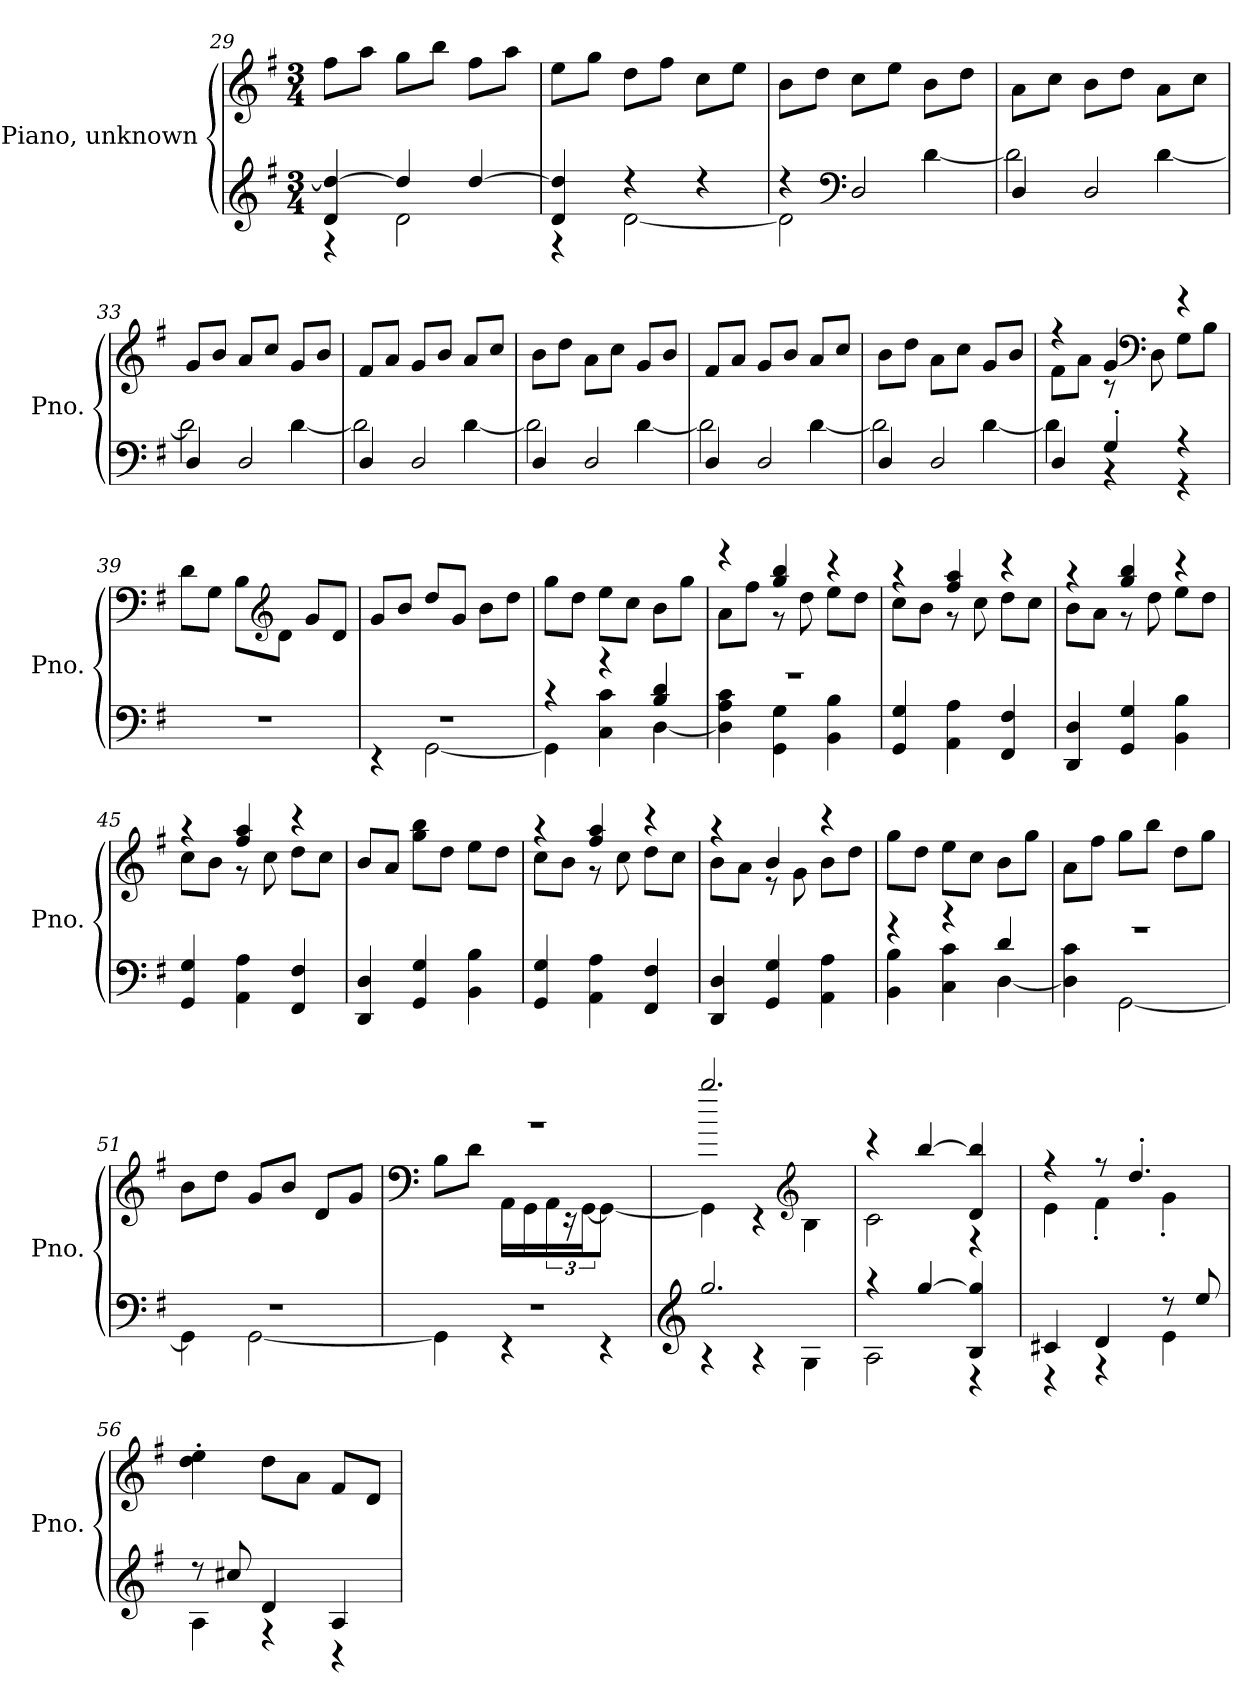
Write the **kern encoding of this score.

**kern	**kern
*part1	*part1
*staff2	*staff1
*I"Piano, unknown	*
*I'Pno.	*
*clefG2	*clefG2
*k[f#]	*k[f#]
*M3/4	*M3/4
=29	=29
*^	*
4d/ 4dd/_	4r	8ff#\L
.	.	8aa\J
4dd/]	2d\	8gg\L
.	.	8bb\J
[4dd/	.	8ff#\L
.	.	8aa\J
=30	=30	=30
4d/ 4dd/]	4r	8ee\L
.	.	8gg\J
4r	[2d\	8dd\L
.	.	8ff#\J
4r	.	8cc\L
.	.	8ee\J
!!LO:LB:g=z
=31	=31	=31
4r	2d\]	8b\L
.	.	8dd\J
*clefF4	*	*
2D/	.	8cc\L
.	.	8ee\J
.	[4d\	8b\L
.	.	8dd\J
=32	=32	=32
4D/	2d\]	8a\L
.	.	8cc\J
2D/	.	8b\L
.	.	8dd\J
.	[4d\	8a\L
.	.	8cc\J
=33	=33	=33
4D/	2d\]	8g/L
.	.	8b/J
2D/	.	8a/L
.	.	8cc/J
.	[4d\	8g/L
.	.	8b/J
=34	=34	=34
4D/	2d\]	8f#/L
.	.	8a/J
2D/	.	8g/L
.	.	8b/J
.	[4d\	8a/L
.	.	8cc/J
=35	=35	=35
4D/	2d\]	8b\L
.	.	8dd\J
2D/	.	8a\L
.	.	8cc\J
.	[4d\	8g/L
.	.	8b/J
=36	=36	=36
4D/	2d\]	8f#/L
.	.	8a/J
2D/	.	8g/L
.	.	8b/J
.	[4d\	8a/L
.	.	8cc/J
!!LO:PB:g=z
=37	=37	=37
4D/	2d\]	8b\L
.	.	8dd\J
2D/	.	8a\L
.	.	8cc\J
.	[4d\	8g/L
.	.	8b/J
=38	=38	=38
*	*	*^
4D/	4d\]	4r	8f#\L
.	.	.	8a\J
4G'/	4r	4g/	8r
*	*	*clefF4	*
.	.	.	8D\
4r	4r	4r	8G\L
.	.	.	8B\J
*v	*v	*	*
*	*v	*v
=39	=39
2.r	8d\L
.	8G\J
.	8B\L
*	*clefG2
.	8d\J
.	8g/L
.	8d/J
=40	=40
*^	*
2.r	4r	8g/L
.	.	8b/J
.	[2GG\	8dd/L
.	.	8g/J
.	.	8b\L
.	.	8dd\J
=41	=41	=41
4r	4GG\]	8gg\L
.	.	8dd\J
4r	4C\ 4c\	8ee\L
.	.	8cc\J
4B/ 4d/	[4D\	8b\L
.	.	8gg\J
=42	=42	=42
*	*	*^
2.r	4D\] 4A\ 4c\	4r	8a\L
.	.	.	8ff#\J
.	4GG\ 4G\	4gg/ 4bb/	8r
.	.	.	8dd\
.	4BB\ 4B\	4r	8ee\L
.	.	.	8dd\J
*v	*v	*	*
!!LO:LB:g=z	!!
=43	=43	=43
4GG/ 4G/	4r	8cc\L
.	.	8b\J
4AA\ 4A\	4ff#/ 4aa/	8r
.	.	8cc\
4FF#/ 4F#/	4r	8dd\L
.	.	8cc\J
=44	=44	=44
4DD/ 4D/	4r	8b\L
.	.	8a\J
4GG/ 4G/	4gg/ 4bb/	8r
.	.	8dd\
4BB\ 4B\	4r	8ee\L
.	.	8dd\J
=45	=45	=45
4GG/ 4G/	4r	8cc\L
.	.	8b\J
4AA\ 4A\	4ff#/ 4aa/	8r
.	.	8cc\
4FF#/ 4F#/	4r	8dd\L
.	.	8cc\J
*	*v	*v
=46	=46
4DD/ 4D/	8b/L
.	8a/J
4GG/ 4G/	8gg\ 8bb\L
.	8dd\J
4BB\ 4B\	8ee\L
.	8dd\J
=47	=47
*	*^
4GG/ 4G/	4r	8cc\L
.	.	8b\J
4AA\ 4A\	4ff#/ 4aa/	8r
.	.	8cc\
4FF#/ 4F#/	4r	8dd\L
.	.	8cc\J
=48	=48	=48
4DD/ 4D/	4r	8b\L
.	.	8a\J
4GG/ 4G/	4b/	8r
.	.	8g\
4AA\ 4A\	4r	8b\L
.	.	8dd\J
*	*v	*v
!!LO:LB:g=z
=49	=49
*^	*
4r	4BB\ 4B\	8gg\L
.	.	8dd\J
4r	4C\ 4c\	8ee\L
.	.	8cc\J
4d/	[4D\	8b\L
.	.	8gg\J
=50	=50	=50
2.r	4D\] 4c\	8a\L
.	.	8ff#\J
.	[2GG\	8gg\L
.	.	8bb\J
.	.	8dd\L
.	.	8gg\J
=51	=51	=51
2.r	4GG\]	8b\L
.	.	8dd\J
.	[2GG\	8g/L
.	.	8b/J
.	.	8d/L
.	.	8g/J
=52	=52	=52
*	*	*clefF4
*	*	*^
2.r	4GG\]	2.r	8B\L
.	.	.	8d\J
.	4r	.	16AA\LL
.	.	.	16GG\
.	.	.	24AA\JJ
.	.	.	24r
.	.	.	[24GG\
.	4r	.	4GG\_
=53	=53	=53	=53
*clefG2	*	*	*
2.gg/	4r	2.bb/	4GG\]
.	4r	.	4r
*	*	*clefG2	*
.	4G\	.	4B\
=54	=54	=54	=54
4r	2A\	4r	2c\
[4gg/	.	[4bb/	.
4B/ 4gg/]	4r	4d/ 4bb/]	4r
!!LO:LB:g=z	!!
=55	=55	=55	=55
4c#X/	4r	4r	4e\
4d/	4r	8r	4f#'\
.	.	4.dd'/	.
8r	4e\	.	4g'\
8ee/	.	.	.
*	*	*v	*v
=56	=56	=56
8r	4A\	4dd\' 4ee\'
8cc#X/	.	.
4d/	4r	8dd\L
.	.	8a\J
4A/	4r	8f#/L
.	.	8d/J
*v	*v	*
=	=
*-	*-
